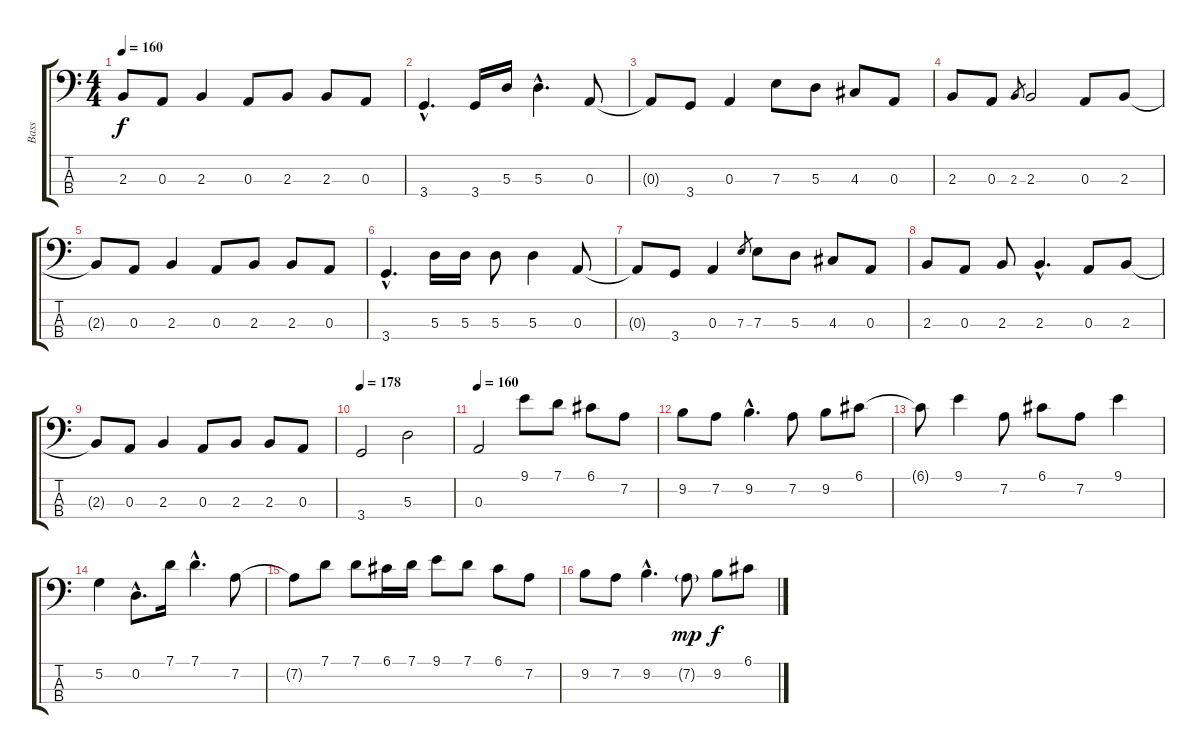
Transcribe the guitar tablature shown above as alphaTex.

\track ("Bass" "Bass") {instrument electricbassfinger}
\staff {score tabs}
\tuning (G2 D2 A1 E1) {hide}
\ts (4 4)
\tempo 160
\clef f4
\ks c
2.3{t}.8{dy f} 0.3.8 2.3.4 0.3.8 2.3.8 2.3.8 0.3.8 |
3.4{hac}.4{d} 3.4.16 5.3.16 5.3{hac}.4{d} 0.3.8 |
0.3{t}.8 3.4.8 0.3.4 7.3.8 5.3.8 4.3.8 0.3.8 |
2.3.8 0.3.8 2.3.8{gr} 2.3.2 0.3.8 2.3.8 |
2.3{t}.8 0.3.8 2.3.4 0.3.8 2.3.8 2.3.8 0.3.8 |
3.4{hac}.4{d} 5.3.16 5.3.16 5.3.8 5.3.4 0.3.8 |
0.3{t}.8 3.4.8 0.3.4 7.3.8{gr} 7.3.8 5.3.8 4.3.8 0.3.8 |
2.3.8 0.3.8 2.3.8 2.3{hac}.4{d} 0.3.8 2.3.8 |
2.3{t}.8 0.3.8 2.3.4 0.3.8 2.3.8 2.3.8 0.3.8 |
\tempo 178
3.4.2 5.3.2 |
\tempo 160
0.3.2 9.1.8 7.1.8 6.1.8 7.2.8 |
9.2.8{volume 13} 7.2.8 9.2{hac}.4{d} 7.2.8 9.2.8 6.1.8 |
6.1{t}.8 9.1.4 7.2.8 6.1.8 7.2.8 9.1.4 |
5.2.4 0.2{hac}.8{d} 7.1.16 7.1{hac}.4{d} 7.2.8 |
7.2{t}.8 7.1.8 7.1.8 6.1.16 7.1.16 9.1.8 7.1.8 6.1.8 7.2.8 |
9.2.8 7.2.8 9.2{hac}.4{d} 7.2{g}.8{dy mp} 9.2.8{dy f} 6.1.8
